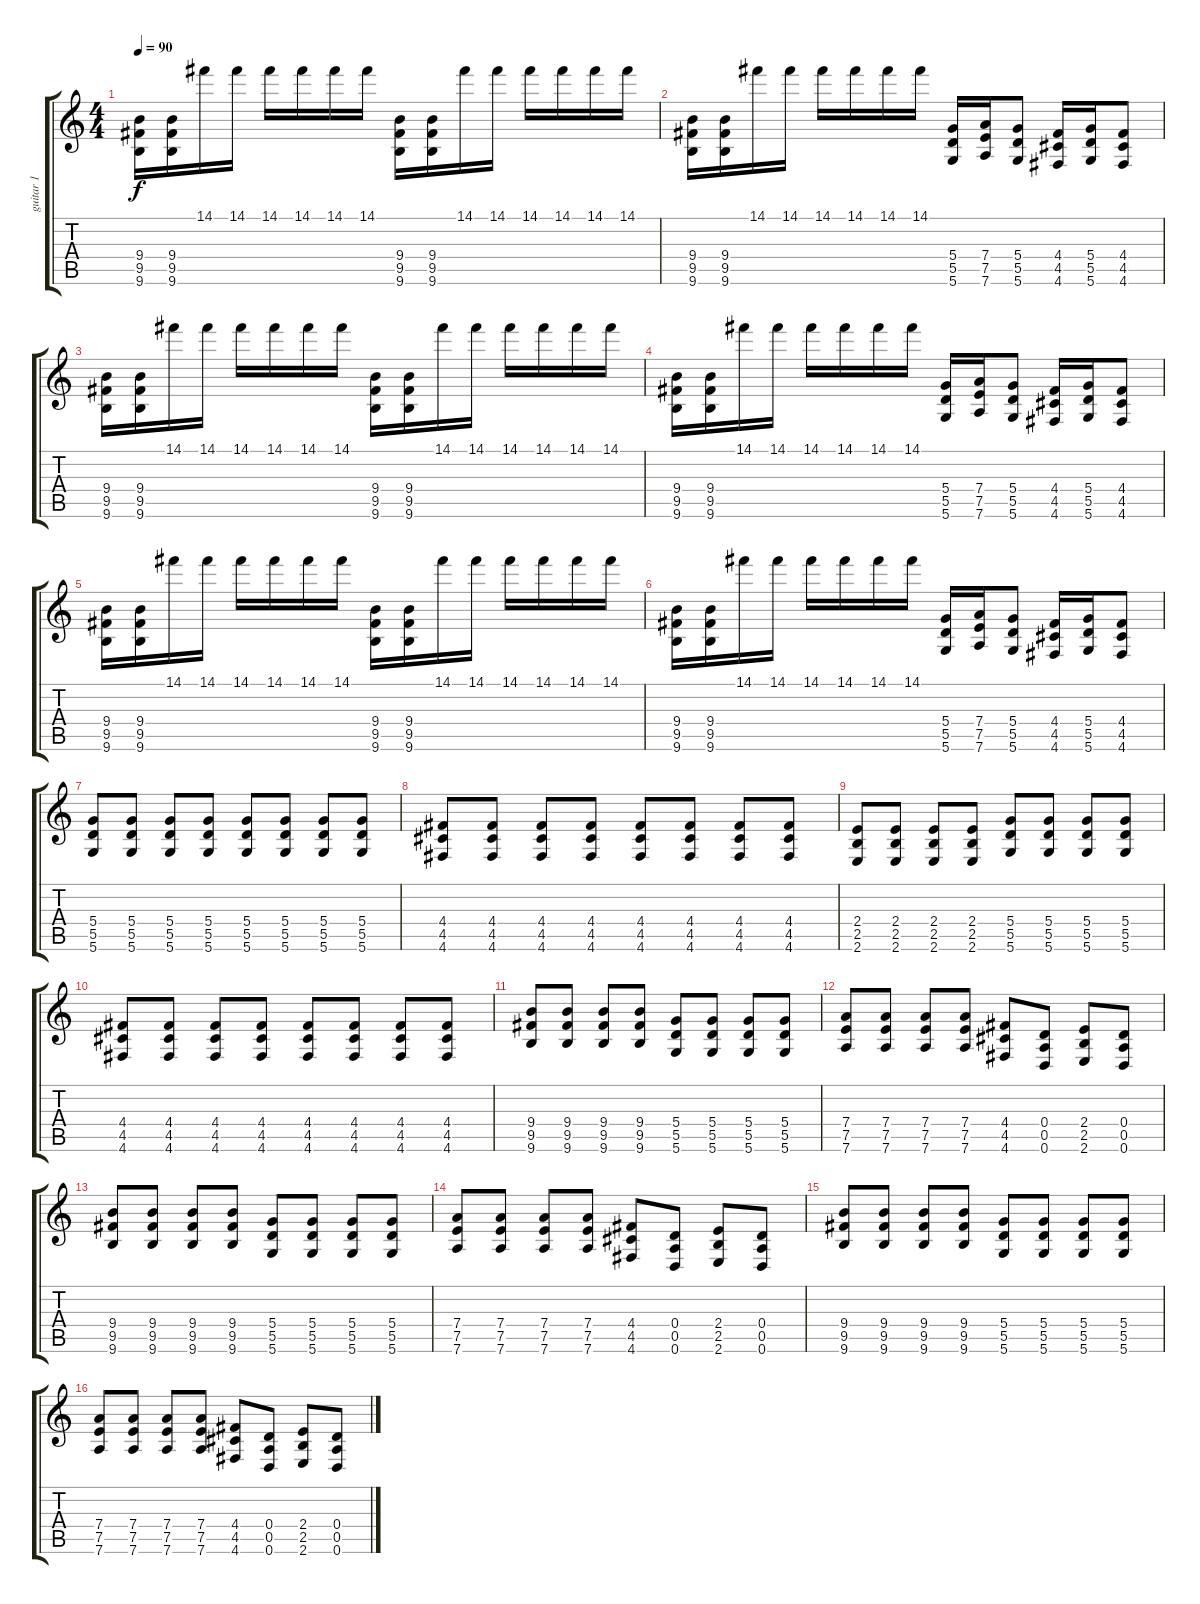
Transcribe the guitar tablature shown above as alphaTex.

\track ("guitar 1" "guitar 1") {instrument distortionguitar}
\staff {score tabs}
\tuning (E4 B3 G3 D3 A2 D2) {hide}
\ts (4 4)
\tempo 90
\clef g2
\ks c
(9.4 9.5 9.6).16{dy f} (9.4 9.5 9.6).16 14.1.16 14.1.16 14.1.16 14.1.16 14.1.16 14.1.16 (9.4 9.5 9.6).16 (9.4 9.5 9.6).16 14.1.16 14.1.16 14.1.16 14.1.16 14.1.16 14.1.16 |
(9.4 9.5 9.6).16 (9.4 9.5 9.6).16 14.1.16 14.1.16 14.1.16 14.1.16 14.1.16 14.1.16 (5.4 5.5 5.6).16 (7.4 7.5 7.6).16 (5.4 5.5 5.6).8 (4.4 4.5 4.6).16 (5.4 5.5 5.6).16 (4.4 4.5 4.6).8 |
(9.4 9.5 9.6).16 (9.4 9.5 9.6).16 14.1.16 14.1.16 14.1.16 14.1.16 14.1.16 14.1.16 (9.4 9.5 9.6).16 (9.4 9.5 9.6).16 14.1.16 14.1.16 14.1.16 14.1.16 14.1.16 14.1.16 |
(9.4 9.5 9.6).16 (9.4 9.5 9.6).16 14.1.16 14.1.16 14.1.16 14.1.16 14.1.16 14.1.16 (5.4 5.5 5.6).16 (7.4 7.5 7.6).16 (5.4 5.5 5.6).8 (4.4 4.5 4.6).16 (5.4 5.5 5.6).16 (4.4 4.5 4.6).8 |
(9.4 9.5 9.6).16 (9.4 9.5 9.6).16 14.1.16 14.1.16 14.1.16 14.1.16 14.1.16 14.1.16 (9.4 9.5 9.6).16 (9.4 9.5 9.6).16 14.1.16 14.1.16 14.1.16 14.1.16 14.1.16 14.1.16 |
(9.4 9.5 9.6).16 (9.4 9.5 9.6).16 14.1.16 14.1.16 14.1.16 14.1.16 14.1.16 14.1.16 (5.4 5.5 5.6).16 (7.4 7.5 7.6).16 (5.4 5.5 5.6).8 (4.4 4.5 4.6).16 (5.4 5.5 5.6).16 (4.4 4.5 4.6).8 |
(5.4 5.5 5.6).8 (5.4 5.5 5.6).8 (5.4 5.5 5.6).8 (5.4 5.5 5.6).8 (5.4 5.5 5.6).8 (5.4 5.5 5.6).8 (5.4 5.5 5.6).8 (5.4 5.5 5.6).8 |
(4.4 4.5 4.6).8 (4.4 4.5 4.6).8 (4.4 4.5 4.6).8 (4.4 4.5 4.6).8 (4.4 4.5 4.6).8 (4.4 4.5 4.6).8 (4.4 4.5 4.6).8 (4.4 4.5 4.6).8 |
(2.4 2.5 2.6).8 (2.4 2.5 2.6).8 (2.4 2.5 2.6).8 (2.4 2.5 2.6).8 (5.4 5.5 5.6).8 (5.4 5.5 5.6).8 (5.4 5.5 5.6).8 (5.4 5.5 5.6).8 |
(4.4 4.5 4.6).8 (4.4 4.5 4.6).8 (4.4 4.5 4.6).8 (4.4 4.5 4.6).8 (4.4 4.5 4.6).8 (4.4 4.5 4.6).8 (4.4 4.5 4.6).8 (4.4 4.5 4.6).8 |
(9.4 9.5 9.6).8 (9.4 9.5 9.6).8 (9.4 9.5 9.6).8 (9.4 9.5 9.6).8 (5.4 5.5 5.6).8 (5.4 5.5 5.6).8 (5.4 5.5 5.6).8 (5.4 5.5 5.6).8 |
(7.4 7.5 7.6).8 (7.4 7.5 7.6).8 (7.4 7.5 7.6).8 (7.4 7.5 7.6).8 (4.4 4.5 4.6).8 (0.4 0.5 0.6).8 (2.4 2.5 2.6).8 (0.4 0.5 0.6).8 |
(9.4 9.5 9.6).8 (9.4 9.5 9.6).8 (9.4 9.5 9.6).8 (9.4 9.5 9.6).8 (5.4 5.5 5.6).8 (5.4 5.5 5.6).8 (5.4 5.5 5.6).8 (5.4 5.5 5.6).8 |
(7.4 7.5 7.6).8 (7.4 7.5 7.6).8 (7.4 7.5 7.6).8 (7.4 7.5 7.6).8 (4.4 4.5 4.6).8 (0.4 0.5 0.6).8 (2.4 2.5 2.6).8 (0.4 0.5 0.6).8 |
(9.4 9.5 9.6).8 (9.4 9.5 9.6).8 (9.4 9.5 9.6).8 (9.4 9.5 9.6).8 (5.4 5.5 5.6).8 (5.4 5.5 5.6).8 (5.4 5.5 5.6).8 (5.4 5.5 5.6).8 |
(7.4 7.5 7.6).8 (7.4 7.5 7.6).8 (7.4 7.5 7.6).8 (7.4 7.5 7.6).8 (4.4 4.5 4.6).8 (0.4 0.5 0.6).8 (2.4 2.5 2.6).8 (0.4 0.5 0.6).8
